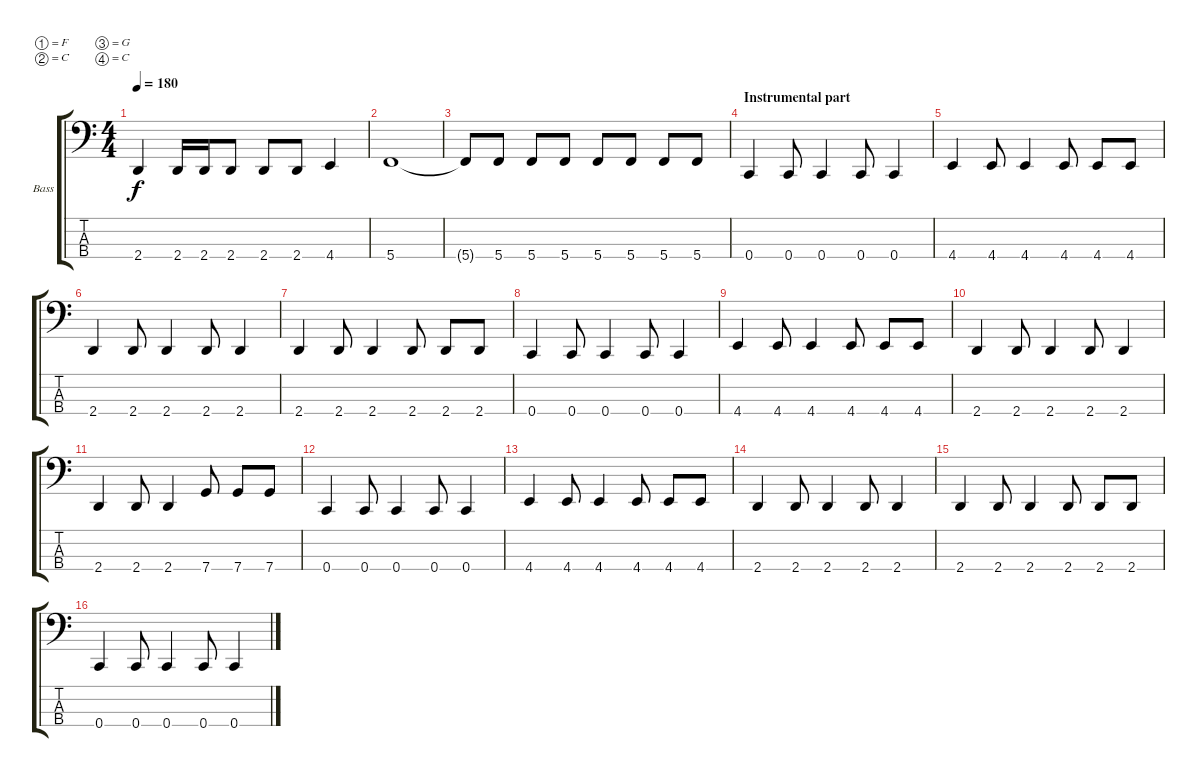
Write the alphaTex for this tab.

\bracketExtendMode groupsimilarinstruments
\firstSystemTrackNameOrientation horizontal
\otherSystemsTrackNameOrientation horizontal
\track ("Bass" "Bass") {instrument electricbassfinger}
\staff {score tabs}
\tuning (F2 C2 G1 C1)
\ts (4 4)
\tempo 180
\clef f4
\ks c
2.4.4{dy f} 2.4.16 2.4.16 2.4.8 2.4.8 2.4.8 4.4.4 |
5.4.1 |
5.4{t}.8 5.4.8 5.4.8 5.4.8 5.4.8 5.4.8 5.4.8 5.4.8 |
\section ("" "Instrumental part")
0.4.4 0.4.8 0.4.4 0.4.8 0.4.4 |
4.4.4 4.4.8 4.4.4 4.4.8 4.4.8 4.4.8 |
2.4.4 2.4.8 2.4.4 2.4.8 2.4.4 |
2.4.4 2.4.8 2.4.4 2.4.8 2.4.8 2.4.8 |
0.4.4 0.4.8 0.4.4 0.4.8 0.4.4 |
4.4.4 4.4.8 4.4.4 4.4.8 4.4.8 4.4.8 |
2.4.4 2.4.8 2.4.4 2.4.8 2.4.4 |
2.4.4 2.4.8 2.4.4 7.4.8 7.4.8 7.4.8 |
0.4.4 0.4.8 0.4.4 0.4.8 0.4.4 |
4.4.4 4.4.8 4.4.4 4.4.8 4.4.8 4.4.8 |
2.4.4 2.4.8 2.4.4 2.4.8 2.4.4 |
2.4.4 2.4.8 2.4.4 2.4.8 2.4.8 2.4.8 |
0.4.4 0.4.8 0.4.4 0.4.8 0.4.4
